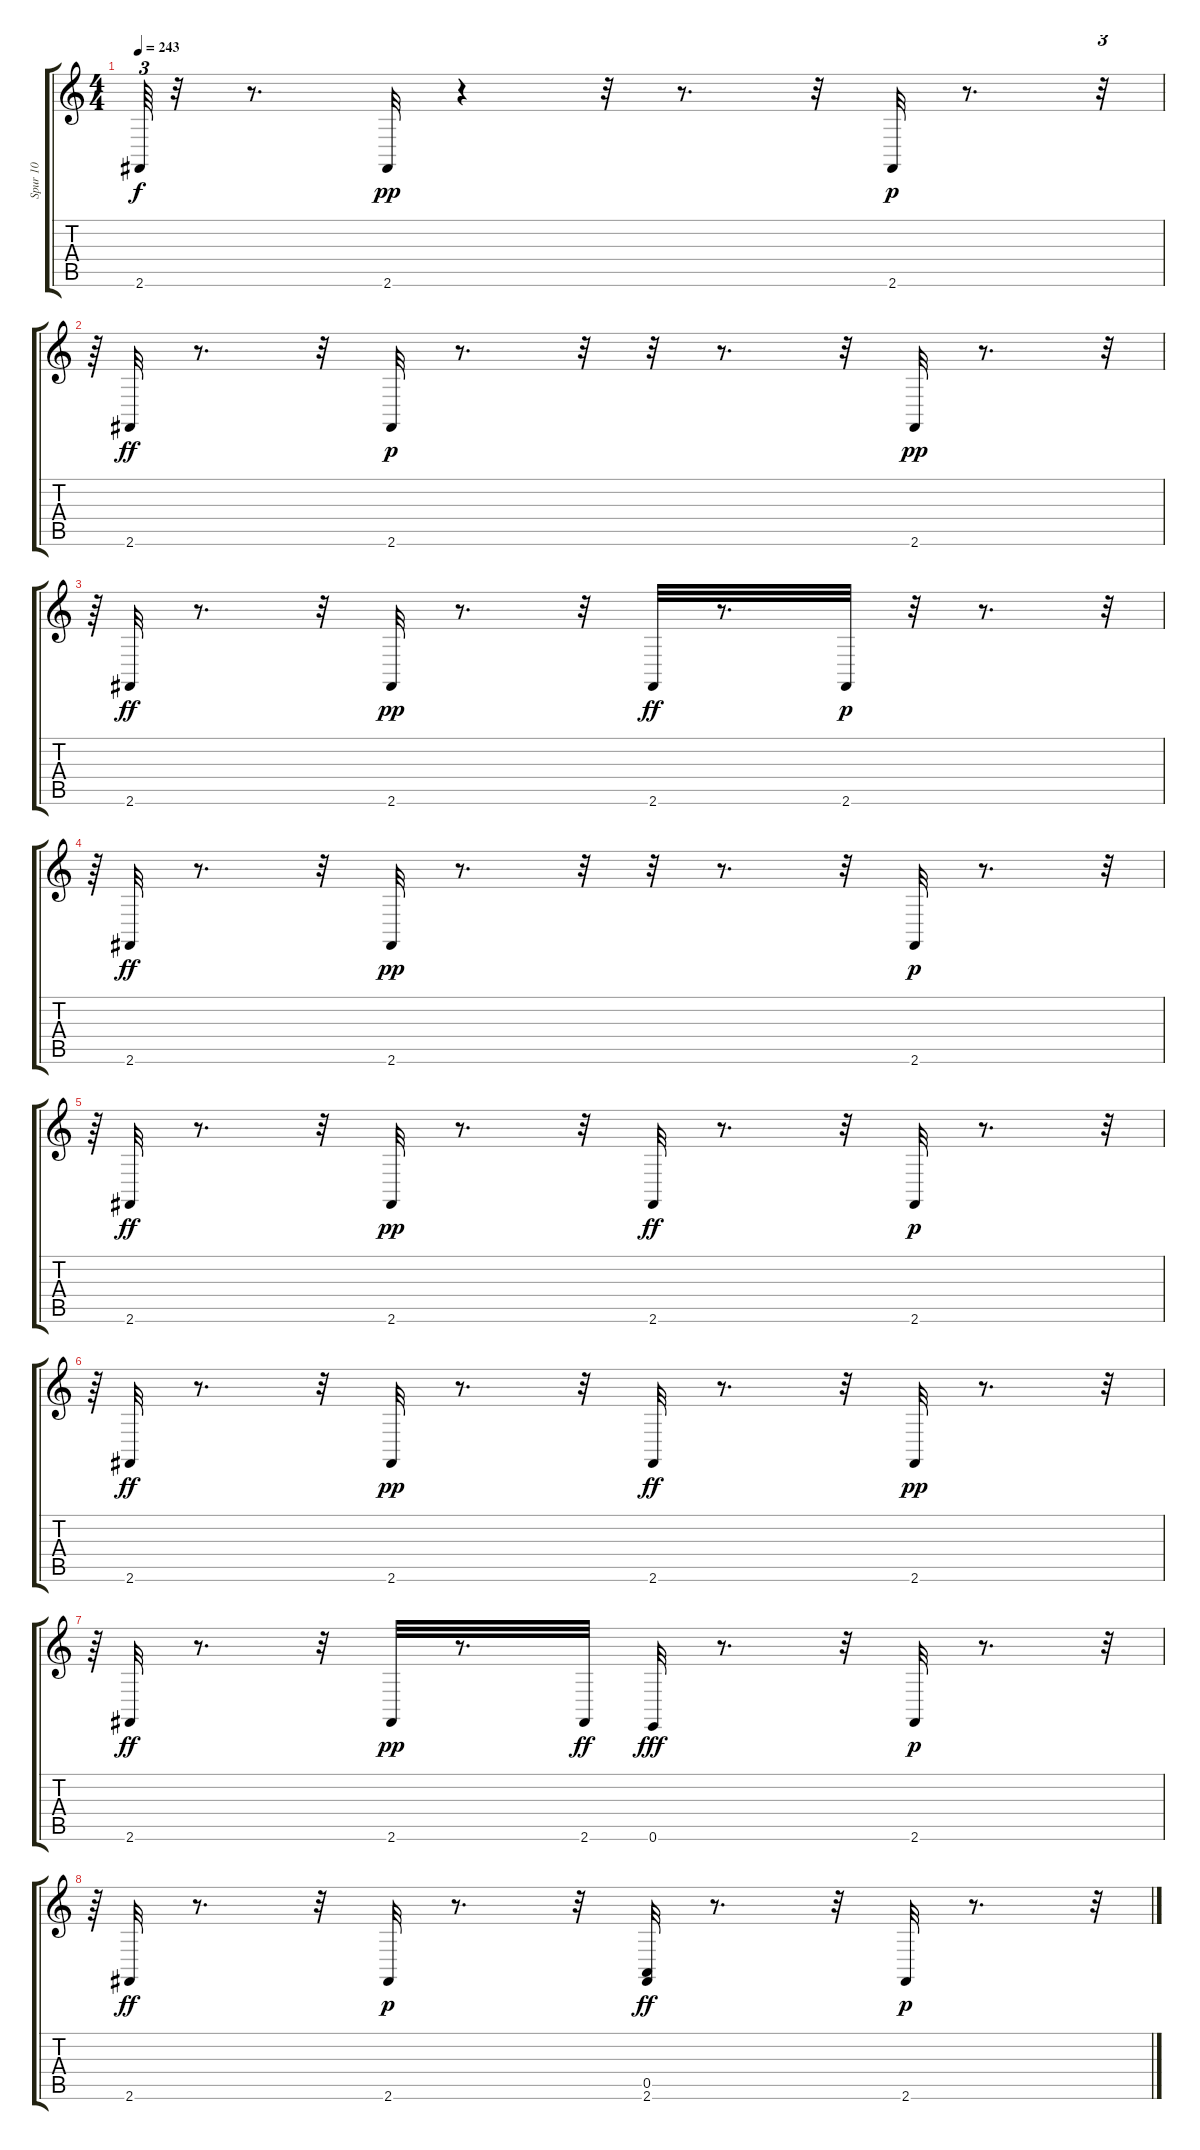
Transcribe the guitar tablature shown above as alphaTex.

\track ("Spur 10" "Spur 10") {instrument acousticgrandpiano}
\staff {score tabs}
\tuning (E4 B3 G3 D3 A2 E2) {hide}
\ts (4 4)
\tempo 243
\clef g2
\ks c
2.6{t}.64{tu (3 2) dy f} r.32 r.8{d} 2.6.32{dy pp} r.4 r.32 r.8{d} r.32 2.6.32{dy p} r.8{d} r.32{tu (3 2)} |
r.64{tu (3 2)} 2.6.32{dy ff} r.8{d} r.32 2.6.32{dy p} r.8{d} r.32 r.32 r.8{d} r.32 2.6.32{dy pp} r.8{d} r.32{tu (3 2)} |
r.64{tu (3 2)} 2.6.32{dy ff} r.8{d} r.32 2.6.32{dy pp} r.8{d} r.32 2.6.32{dy ff} r.8{d} 2.6.32{dy p} r.32 r.8{d} r.32{tu (3 2)} |
r.64{tu (3 2)} 2.6.32{dy ff} r.8{d} r.32 2.6.32{dy pp} r.8{d} r.32 r.32 r.8{d} r.32 2.6.32{dy p} r.8{d} r.32{tu (3 2)} |
r.64{tu (3 2)} 2.6.32{dy ff} r.8{d} r.32 2.6.32{dy pp} r.8{d} r.32 2.6.32{dy ff} r.8{d} r.32 2.6.32{dy p} r.8{d} r.32{tu (3 2)} |
r.64{tu (3 2)} 2.6.32{dy ff} r.8{d} r.32 2.6.32{dy pp} r.8{d} r.32 2.6.32{dy ff} r.8{d} r.32 2.6.32{dy pp} r.8{d} r.32{tu (3 2)} |
r.64{tu (3 2)} 2.6.32{dy ff} r.8{d} r.32 2.6.32{dy pp} r.8{d} 2.6.32{dy ff} 0.6.32{dy fff} r.8{d} r.32 2.6.32{dy p} r.8{d} r.32{tu (3 2)} |
r.64{tu (3 2)} 2.6.32{dy ff} r.8{d} r.32 2.6.32{dy p} r.8{d} r.32 (0.5 2.6).32{dy ff} r.8{d} r.32 2.6.32{dy p} r.8{d} r.32{tu (3 2)}
